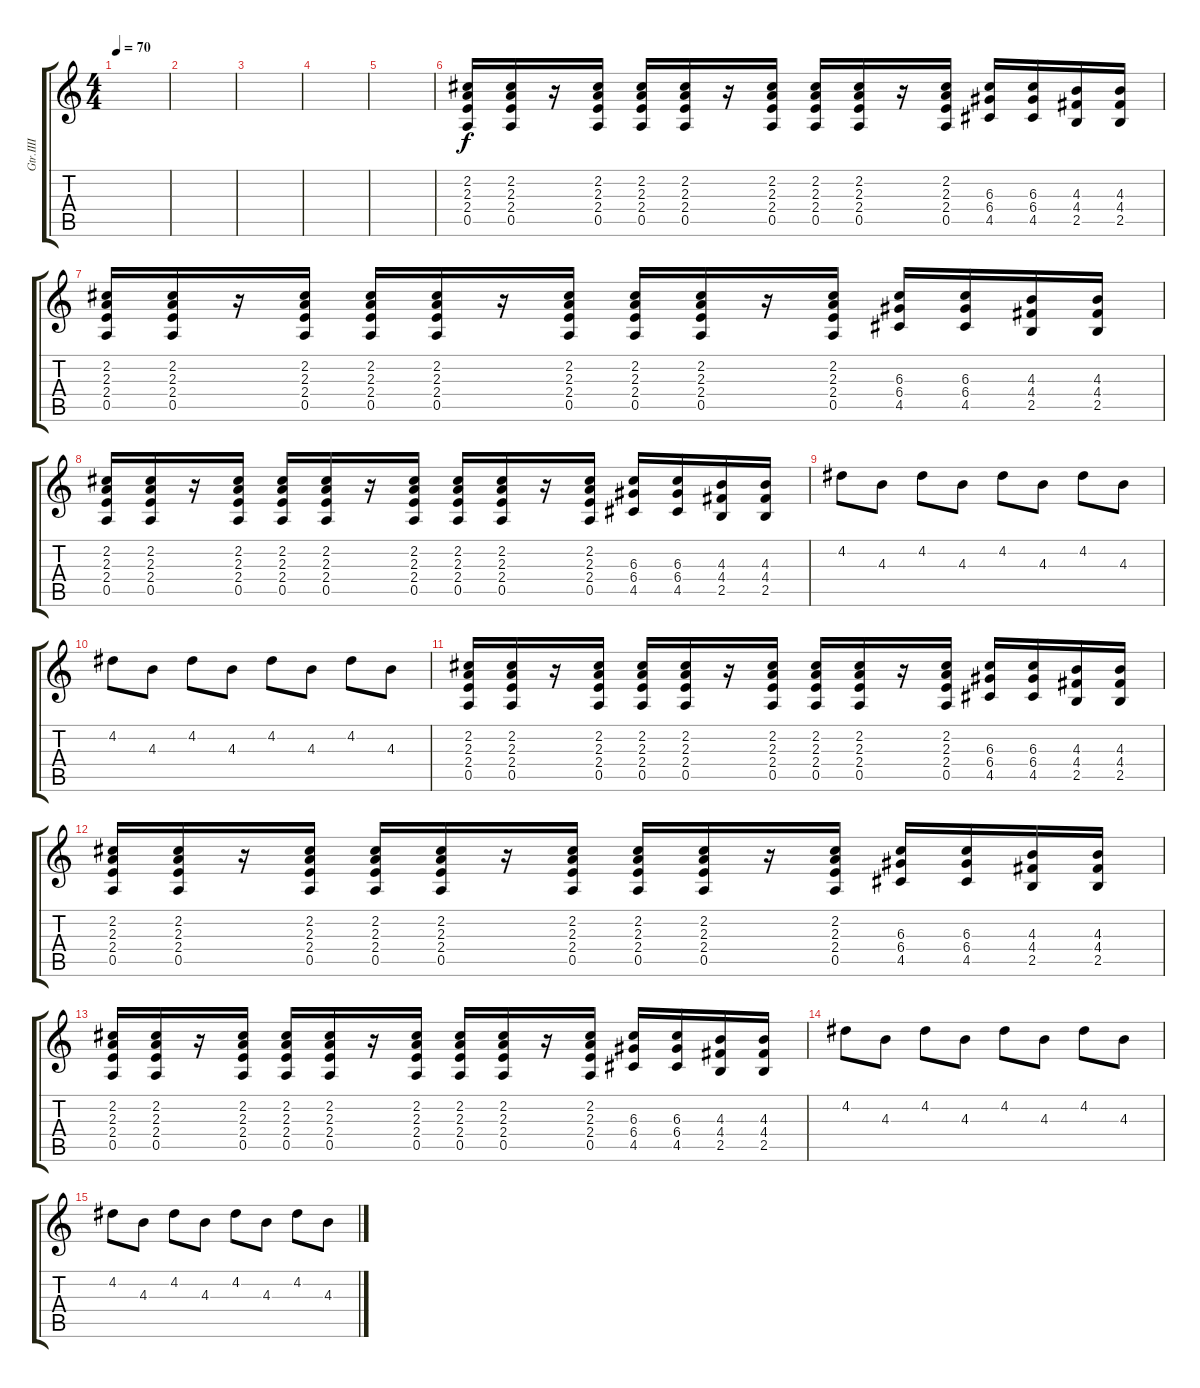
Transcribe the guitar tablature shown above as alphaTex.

\track ("Gtr.IIII" "Gtr.IIII") {instrument overdrivenguitar}
\staff {score tabs}
\tuning (E4 B3 G3 D3 A2 E2) {hide}
\ts (4 4)
\tempo 70
\clef g2
\ks c
|
|
|
|
|
(2.2 2.3 2.4 0.5).16 (2.2 2.3 2.4 0.5).16 r.16 (2.2 2.3 2.4 0.5).16 (2.2 2.3 2.4 0.5).16 (2.2 2.3 2.4 0.5).16 r.16 (2.2 2.3 2.4 0.5).16 (2.2 2.3 2.4 0.5).16 (2.2 2.3 2.4 0.5).16 r.16 (2.2 2.3 2.4 0.5).16 (6.3 6.4 4.5).16 (6.3 6.4 4.5).16 (4.3 4.4 2.5).16 (4.3 4.4 2.5).16 |
(2.2 2.3 2.4 0.5).16 (2.2 2.3 2.4 0.5).16 r.16 (2.2 2.3 2.4 0.5).16 (2.2 2.3 2.4 0.5).16 (2.2 2.3 2.4 0.5).16 r.16 (2.2 2.3 2.4 0.5).16 (2.2 2.3 2.4 0.5).16 (2.2 2.3 2.4 0.5).16 r.16 (2.2 2.3 2.4 0.5).16 (6.3 6.4 4.5).16 (6.3 6.4 4.5).16 (4.3 4.4 2.5).16 (4.3 4.4 2.5).16 |
(2.2 2.3 2.4 0.5).16 (2.2 2.3 2.4 0.5).16 r.16 (2.2 2.3 2.4 0.5).16 (2.2 2.3 2.4 0.5).16 (2.2 2.3 2.4 0.5).16 r.16 (2.2 2.3 2.4 0.5).16 (2.2 2.3 2.4 0.5).16 (2.2 2.3 2.4 0.5).16 r.16 (2.2 2.3 2.4 0.5).16 (6.3 6.4 4.5).16 (6.3 6.4 4.5).16 (4.3 4.4 2.5).16 (4.3 4.4 2.5).16 |
4.2.8{instrument overdrivenguitar} 4.3.8 4.2.8 4.3.8 4.2.8 4.3.8 4.2.8 4.3.8 |
4.2.8{instrument overdrivenguitar} 4.3.8 4.2.8 4.3.8 4.2.8 4.3.8 4.2.8 4.3.8 |
(2.2 2.3 2.4 0.5).16 (2.2 2.3 2.4 0.5).16 r.16 (2.2 2.3 2.4 0.5).16 (2.2 2.3 2.4 0.5).16 (2.2 2.3 2.4 0.5).16 r.16 (2.2 2.3 2.4 0.5).16 (2.2 2.3 2.4 0.5).16 (2.2 2.3 2.4 0.5).16 r.16 (2.2 2.3 2.4 0.5).16 (6.3 6.4 4.5).16 (6.3 6.4 4.5).16 (4.3 4.4 2.5).16 (4.3 4.4 2.5).16 |
(2.2 2.3 2.4 0.5).16 (2.2 2.3 2.4 0.5).16 r.16 (2.2 2.3 2.4 0.5).16 (2.2 2.3 2.4 0.5).16 (2.2 2.3 2.4 0.5).16 r.16 (2.2 2.3 2.4 0.5).16 (2.2 2.3 2.4 0.5).16 (2.2 2.3 2.4 0.5).16 r.16 (2.2 2.3 2.4 0.5).16 (6.3 6.4 4.5).16 (6.3 6.4 4.5).16 (4.3 4.4 2.5).16 (4.3 4.4 2.5).16 |
(2.2 2.3 2.4 0.5).16 (2.2 2.3 2.4 0.5).16 r.16 (2.2 2.3 2.4 0.5).16 (2.2 2.3 2.4 0.5).16 (2.2 2.3 2.4 0.5).16 r.16 (2.2 2.3 2.4 0.5).16 (2.2 2.3 2.4 0.5).16 (2.2 2.3 2.4 0.5).16 r.16 (2.2 2.3 2.4 0.5).16 (6.3 6.4 4.5).16 (6.3 6.4 4.5).16 (4.3 4.4 2.5).16 (4.3 4.4 2.5).16 |
4.2.8{instrument overdrivenguitar} 4.3.8 4.2.8 4.3.8 4.2.8 4.3.8 4.2.8 4.3.8 |
4.2.8{instrument overdrivenguitar} 4.3.8 4.2.8 4.3.8 4.2.8 4.3.8 4.2.8 4.3.8
